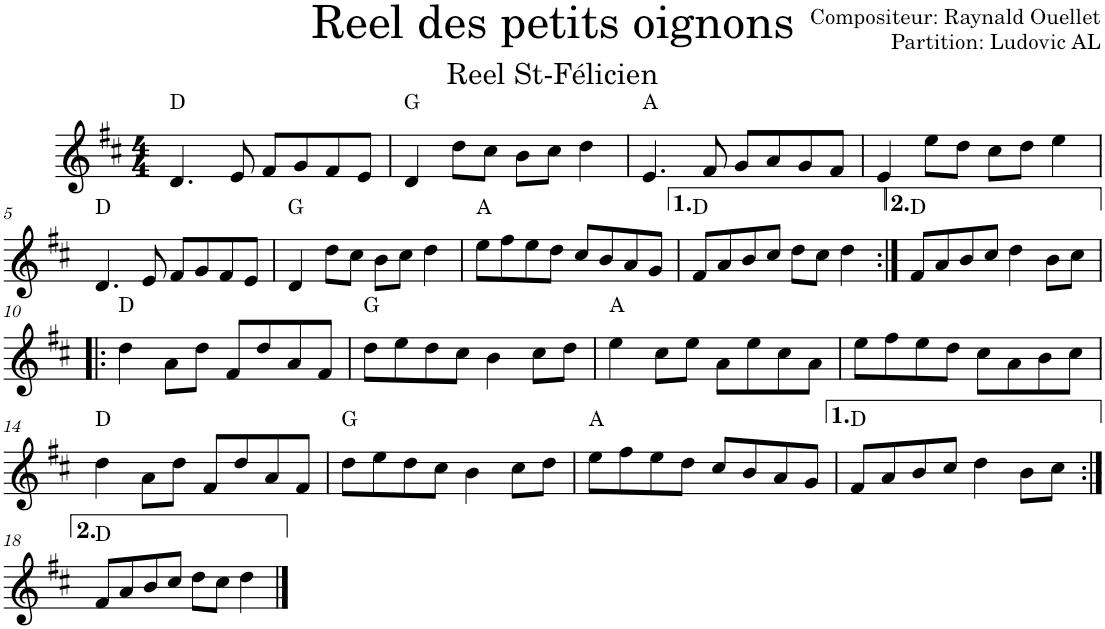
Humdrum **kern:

**kern	**harte
*part1	*part1
*staff1	*
*I"Violon	*
*I'Vln.	*
*clefG2	*
*k[f#c#]	*
*M4/4	*
=1	=1
4.d/	D:maj
8e/	.
8f#/L	.
8g/	.
8f#/	.
8e/J	.
=2	=2
4d/	G:maj
8dd\L	.
8cc#\J	.
8b\L	.
8cc#\J	.
4dd\	.
=3	=3
4.e/	A:maj
8f#/	.
8g/L	.
8a/	.
8g/	.
8f#/J	.
=4	=4
4e/	.
8ee\L	.
8dd\J	.
8cc#\L	.
8dd\J	.
4ee\	.
!!LO:LB:g=z
=5	=5
4.d/	D:maj
8e/	.
8f#/L	.
8g/	.
8f#/	.
8e/J	.
=6	=6
4d/	G:maj
8dd\L	.
8cc#\J	.
8b\L	.
8cc#\J	.
4dd\	.
=7	=7
8ee\L	A:maj
8ff#\	.
8ee\	.
8dd\J	.
8cc#/L	.
8b/	.
8a/	.
8g/J	.
=8	=8
8f#/L	D:maj
8a/	.
8b/	.
8cc#/J	.
8dd\L	.
8cc#\J	.
4dd\	.
=9:|!	=9:|!
8f#/L	D:maj
8a/	.
8b/	.
8cc#/J	.
4dd\	.
8b\L	.
8cc#\J	.
!!LO:LB:g=z
=10!|:	=10!|:
4dd\	D:maj
8a\L	.
8dd\J	.
8f#/L	.
8dd/	.
8a/	.
8f#/J	.
=11	=11
8dd\L	G:maj
8ee\	.
8dd\	.
8cc#\J	.
4b\	.
8cc#\L	.
8dd\J	.
=12	=12
4ee\	A:maj
8cc#\L	.
8ee\J	.
8a\L	.
8ee\	.
8cc#\	.
8a\J	.
=13	=13
8ee\L	.
8ff#\	.
8ee\	.
8dd\J	.
8cc#\L	.
8a\	.
8b\	.
8cc#\J	.
!!LO:LB:g=z
=14	=14
4dd\	D:maj
8a\L	.
8dd\J	.
8f#/L	.
8dd/	.
8a/	.
8f#/J	.
=15	=15
8dd\L	G:maj
8ee\	.
8dd\	.
8cc#\J	.
4b\	.
8cc#\L	.
8dd\J	.
=16	=16
8ee\L	A:maj
8ff#\	.
8ee\	.
8dd\J	.
8cc#/L	.
8b/	.
8a/	.
8g/J	.
=17	=17
8f#/L	D:maj
8a/	.
8b/	.
8cc#/J	.
4dd\	.
8b\L	.
8cc#\J	.
!!LO:LB:g=z
=18:|!	=18:|!
8f#/L	D:maj
8a/	.
8b/	.
8cc#/J	.
8dd\L	.
8cc#\J	.
4dd\	.
==	==
*-	*-
